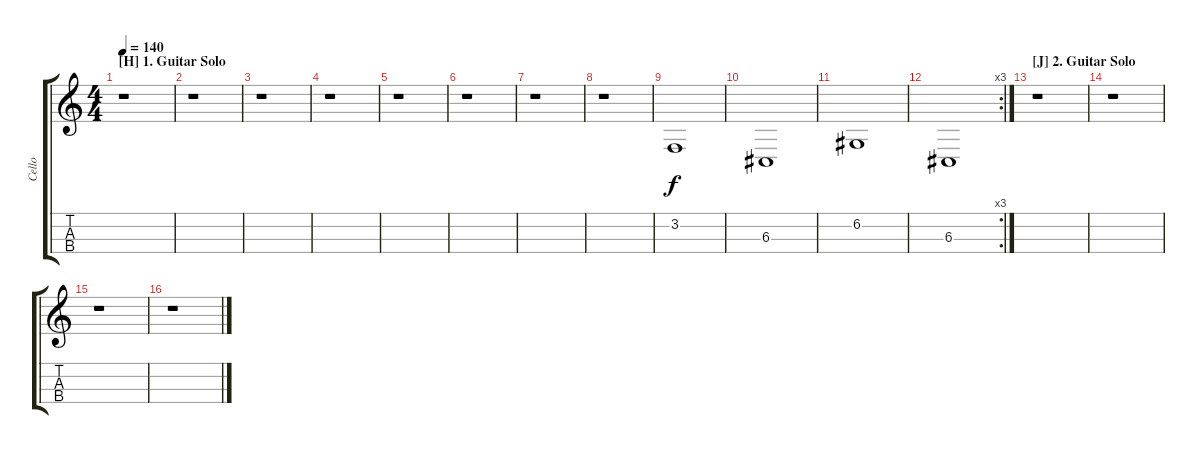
\track ("Cello" "Cello") {instrument cello}
\staff {score tabs}
\tuning (A3 D3 G2 C2) {hide}
\ts (4 4)
\section ("" "[H] 1. Guitar Solo")
\tempo 140
\clef g2
\ks c
r.1{dy f} |
r.1 |
r.1 |
r.1 |
r.1 |
r.1 |
r.1 |
r.1 |
3.2.1 |
6.3.1 |
6.2.1 |
\rc 3
6.3.1 |
\section ("" "[J] 2. Guitar Solo")
r.1 |
r.1 |
r.1 |
r.1
